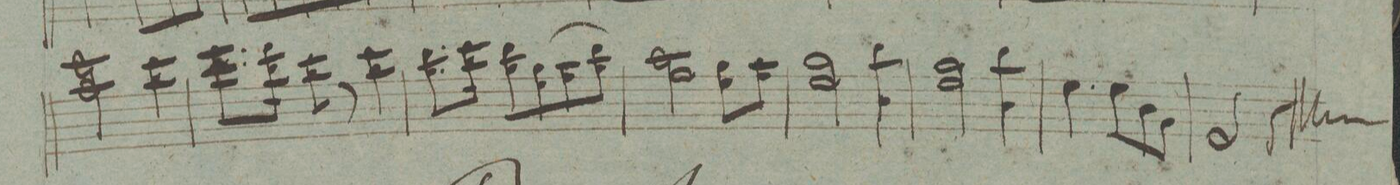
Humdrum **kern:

**kern
*I"Fagotti
*clefF4
*k[f#]
*M3/4
2e 2c\
4e 4c\
=118
8.gL 8.e\
16f#Jk 16d\
8e 8c\
8r
4e 4c\
=119
8.dL 8.B\
16eJk 16c\
8dL 8B\
(8B 8G\
8c 8A\
8dJ 8B\)
=120
2c 2A\
8BL 8G\
8cJ 8A\
=121
2B 2G\
4d 4D\
=122
2B 2G\
4d 4D\
=123
4.G\
8G\L
8D\
8BB\J
=124
2GG/
4r
==
*-
